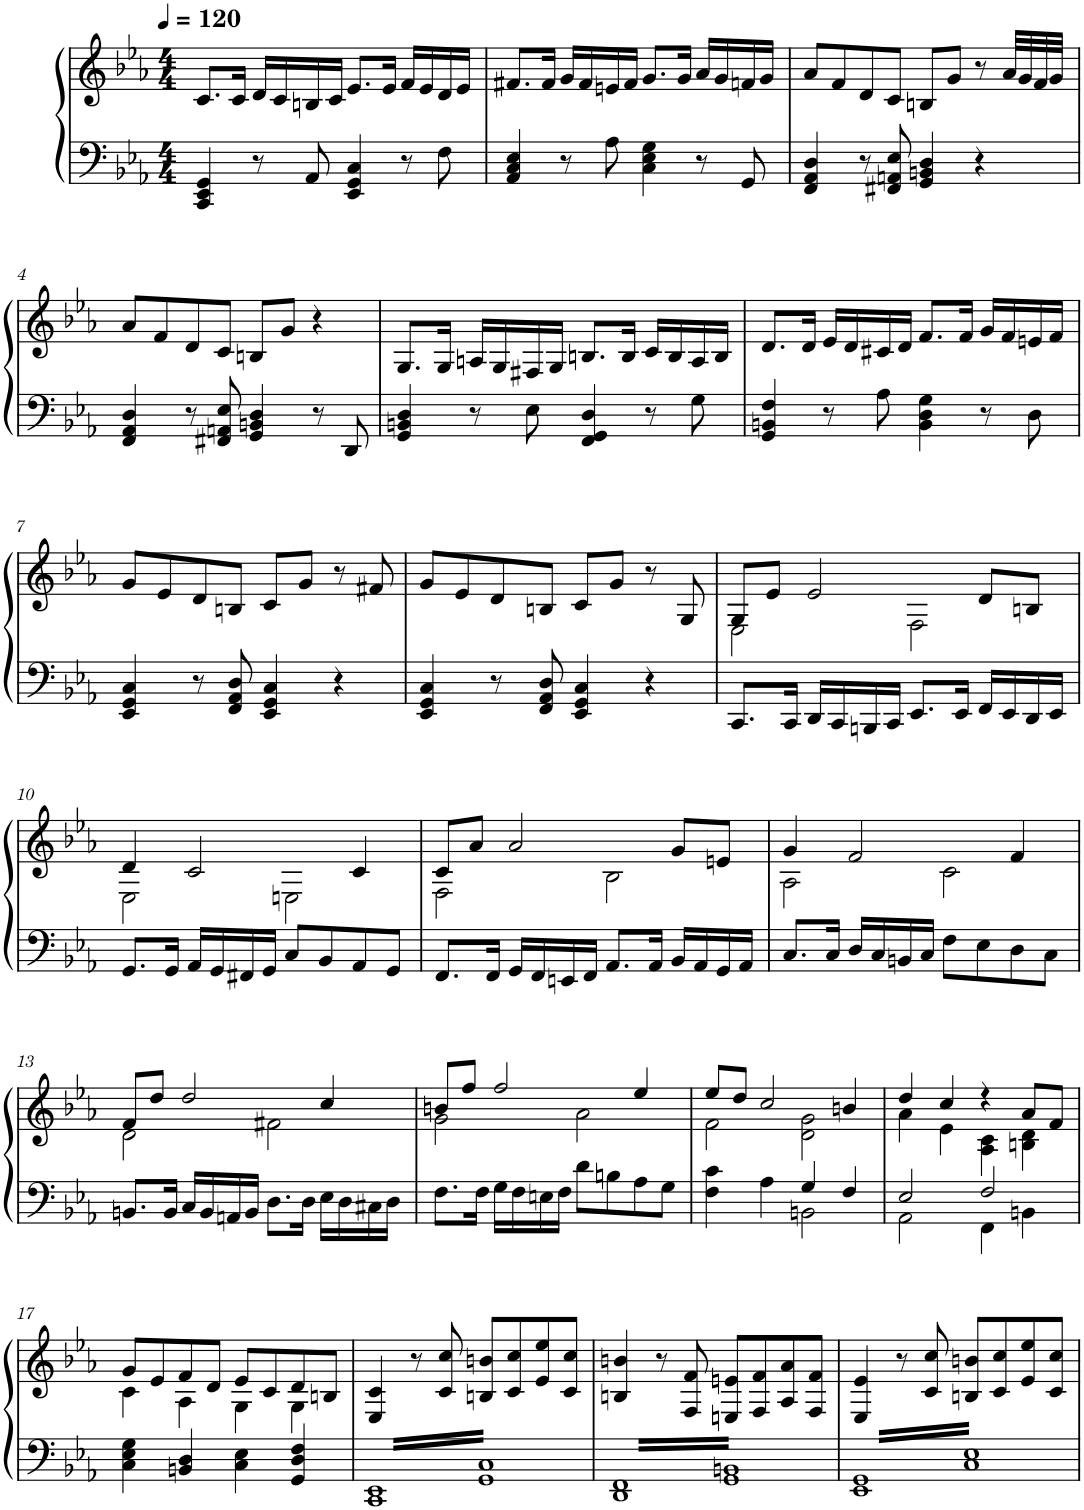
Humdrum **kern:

**kern	**kern
*part1	*part1
*staff2	*staff1
*I"Piano	*
*I'Pno.	*
*clefF4	*clefG2
*k[b-e-a-]	*k[b-e-a-]
*M4/4	*M4/4
*MM120	*MM120
=1	=1
4CC/ 4EE-/ 4GG/	8.c/L
.	16c/Jk
8r	16d/LL
.	16c/
8AA-/	16Bn/
.	16c/JJ
4EE-/ 4GG/ 4C/	8.e-/L
.	16e-/Jk
8r	16f/LL
.	16e-/
8F\	16d/
.	16e-/JJ
=2	=2
4AA-/ 4C/ 4E-/	8.f#X/L
.	16f#/Jk
8r	16g/LL
.	16f#/
8A-\	16en/
.	16f#/JJ
4C\ 4E-\ 4G\	8.g/L
.	16g/Jk
8r	16a-/LL
.	16g/
8GG/	16fn/
.	16g/JJ
=3	=3
4FF/ 4AA-/ 4D/	8a-/L
.	8f/
8r	8d/
8FF#X/ 8AAn/ 8E-/	8c/J
4GG/ 4BBn/ 4D/	8Bn/L
.	8g/J
4r	8r
.	32a-/LLL
.	32g/
.	32f/
.	32g/JJJ
!!LO:LB:g=z
=4	=4
4FF/ 4AA-/ 4D/	8a-/L
.	8f/
8r	8d/
8FF#X/ 8AAn/ 8E-/	8c/J
4GG/ 4BBn/ 4D/	8Bn/L
.	8g/J
8r	4r
8DD/	.
=5	=5
4GG/ 4BBn/ 4D/	8.G/L
.	16G/Jk
8r	16An/LL
.	16G/
8E-\	16F#X/
.	16G/JJ
4FF/ 4GG/ 4D/	8.Bn/L
.	16B/Jk
8r	16c/LL
.	16B/
8G\	16A/
.	16B/JJ
=6	=6
4GG/ 4BBn/ 4F/	8.d/L
.	16d/Jk
8r	16e-/LL
.	16d/
8A-\	16c#X/
.	16d/JJ
4BB\ 4D\ 4G\	8.f/L
.	16f/Jk
8r	16g/LL
.	16f/
8D\	16en/
.	16f/JJ
!!LO:LB:g=z
=7	=7
4EE-/ 4GG/ 4C/	8g/L
.	8e-/
8r	8d/
8FF/ 8AA-/ 8D/	8Bn/J
4EE-/ 4GG/ 4C/	8c/L
.	8g/J
4r	8r
.	8f#X/
=8	=8
4EE-/ 4GG/ 4C/	8g/L
.	8e-/
8r	8d/
8FF/ 8AA-/ 8D/	8Bn/J
4EE-/ 4GG/ 4C/	8c/L
.	8g/J
4r	8r
.	8G/
=9	=9
*	*^
8.CC/L	8G/L	2E-\
.	8e-/J	.
16CC/Jk	.	.
16DD/LL	2e-/	.
16CC/	.	.
16BBBn/	.	.
16CC/JJ	.	.
8.EE-/L	.	2F\
16EE-/Jk	.	.
16FF/LL	8d/L	.
16EE-/	.	.
16DD/	8Bn/J	.
16EE-/JJ	.	.
!!LO:LB:g=z	!!
=10	=10	=10
8.GG/L	4d/	2E-\
16GG/Jk	.	.
16AA-/LL	2c/	.
16GG/	.	.
16FF#X/	.	.
16GG/JJ	.	.
8C/L	.	2En\
8BB-/	.	.
8AA-/	4c/	.
8GG/J	.	.
=11	=11	=11
8.FF/L	8c/L	2F\
.	8a-/J	.
16FF/Jk	.	.
16GG/LL	2a-/	.
16FF/	.	.
16EEn/	.	.
16FF/JJ	.	.
8.AA-/L	.	2B-\
16AA-/Jk	.	.
16BB-/LL	8g/L	.
16AA-/	.	.
16GG/	8en/J	.
16AA-/JJ	.	.
=12	=12	=12
8.C/L	4g/	2A-\
16C/Jk	.	.
16D/LL	2f/	.
16C/	.	.
16BBn/	.	.
16C/JJ	.	.
8F\L	.	2c\
8E-\	.	.
8D\	4f/	.
8C\J	.	.
!!LO:LB:g=z	!!
=13	=13	=13
8.BBn/L	8f/L	2d\
.	8dd/J	.
16BB/Jk	.	.
16C/LL	2dd/	.
16BB/	.	.
16AAn/	.	.
16BB/JJ	.	.
8.D\L	.	2f#X\
16D\Jk	.	.
16E-\LL	4cc/	.
16D\	.	.
16C#X\	.	.
16D\JJ	.	.
=14	=14	=14
8.F\L	8bn/L	2g\
.	8ff/J	.
16F\Jk	.	.
16G\LL	2ff/	.
16F\	.	.
16En\	.	.
16F\JJ	.	.
8d\L	.	2a-\
8Bn\	.	.
8A-\	4ee-/	.
8G\J	.	.
=15	=15	=15
*^	*	*
4F\ 4c\	2ryy	8ee-/L	2f\
.	.	8dd/J	.
4A-\	.	2cc/	.
4G/	2BBn\	.	2d\ 2g\
4F/	.	4bn/	.
=16	=16	=16	=16
2E-/	2AA-\	4dd/	4a-\
.	.	4cc/	4e-\
2F/	4FF\	4r	4A-\ 4c\
.	4BBn\	8a-/L	4Bn\ 4d\
.	.	8f/J	.
*v	*v	*	*
!!LO:LB:g=z	!!
=17	=17	=17
4C\ 4E-\ 4G\	8g/L	4c\
.	8e-/	.
4BBn/ 4D/	8f/	4A-\
.	8d/J	.
4C\ 4E-\	8e-/L	4G\
.	8c/	.
4GG/ 4D/ 4F/	8d/	4G\
.	8Bn/J	.
*	*v	*v
=18	=18
3.CC 3.EE-	4E-/ 4c/
.	8r
.	8c/ 8cc/
3.GG 3.C	8Bn/ 8bn/L
.	8c/ 8cc/
.	8e-/ 8ee-/
.	8c/ 8cc/J
=19	=19
3.DD 3.FF	4Bn/ 4bn/
.	8r
.	8F/ 8f/
3.GG 3.BBn	8En/ 8en/L
.	8F/ 8f/
.	8A-/ 8a-/
.	8F/ 8f/J
=20	=20
3.EE- 3.GG	4E-/ 4e-/
.	8r
.	8c/ 8cc/
3.C 3.E-	8Bn/ 8bn/L
.	8c/ 8cc/
.	8e-/ 8ee-/
.	8c/ 8cc/J
=	=
*-	*-
